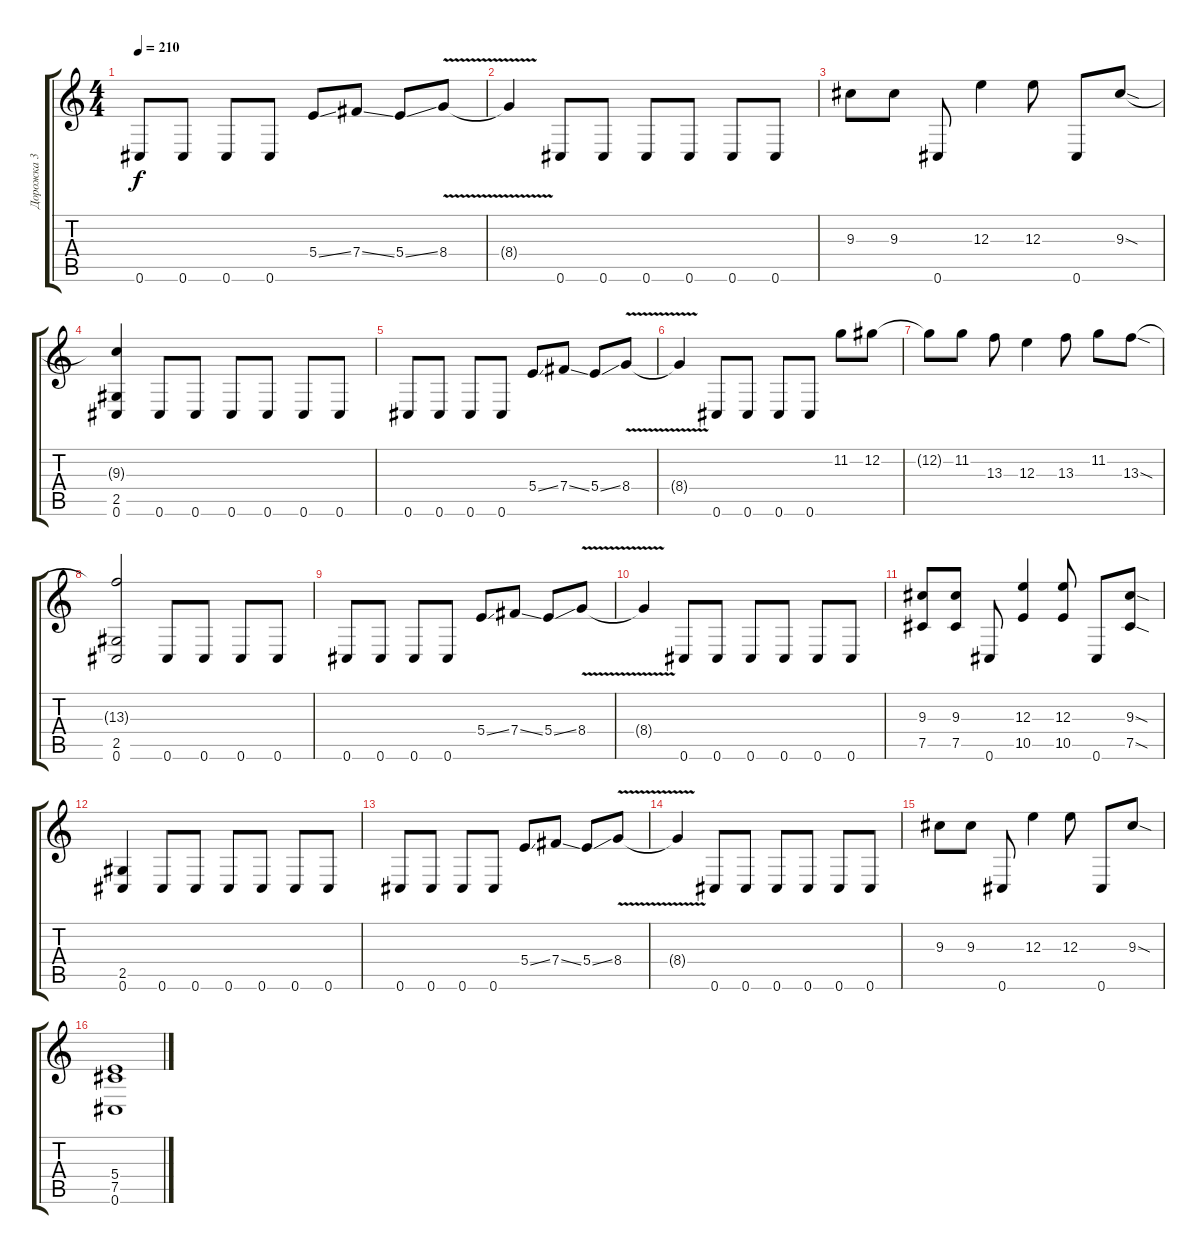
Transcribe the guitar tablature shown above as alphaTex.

\track ("Дорожка 3" "Дорожка 3") {instrument distortionguitar}
\staff {score tabs}
\tuning (Db4 Ab3 E3 B2 Gb2 Db2) {hide}
\ts (4 4)
\tempo 210
\clef g2
\ks c
0.6.8{dy f} 0.6.8 0.6.8 0.6.8 5.4{ss}.8 7.4{ss}.8 5.4{ss}.8 8.4{v}.8 |
8.4{t}.4 0.6.8 0.6.8 0.6.8 0.6.8 0.6.8 0.6.8 |
9.3.8 9.3.8 0.6.8 12.3.4 12.3.8 0.6.8 9.3{sod}.8 |
(9.3{t} 2.5 0.6).4 0.6.8 0.6.8 0.6.8 0.6.8 0.6.8 0.6.8 |
0.6.8 0.6.8 0.6.8 0.6.8 5.4{ss}.8 7.4{ss}.8 5.4{ss}.8 8.4{v}.8 |
8.4{t}.4 0.6.8 0.6.8 0.6.8 0.6.8 11.2.8 12.2.8 |
12.2{t}.8 11.2.8 13.3.8 12.3.4 13.3.8 11.2.8 13.3{sod}.8 |
(13.3{t} 2.5 0.6).2 0.6.8 0.6.8 0.6.8 0.6.8 |
0.6.8 0.6.8 0.6.8 0.6.8 5.4{ss}.8 7.4{ss}.8 5.4{ss}.8 8.4{v}.8 |
8.4{t}.4 0.6.8 0.6.8 0.6.8 0.6.8 0.6.8 0.6.8 |
(9.3 7.5).8 (9.3 7.5).8 0.6.8 (12.3 10.5).4 (12.3 10.5).8 0.6.8 (9.3{sod} 7.5{sod}).8 |
(2.5 0.6).4 0.6.8 0.6.8 0.6.8 0.6.8 0.6.8 0.6.8 |
0.6.8 0.6.8 0.6.8 0.6.8 5.4{ss}.8 7.4{ss}.8 5.4{ss}.8 8.4{v}.8 |
8.4{t}.4 0.6.8 0.6.8 0.6.8 0.6.8 0.6.8 0.6.8 |
9.3.8 9.3.8 0.6.8 12.3.4 12.3.8 0.6.8 9.3{sod}.8 |
(5.4 7.5 0.6).1
